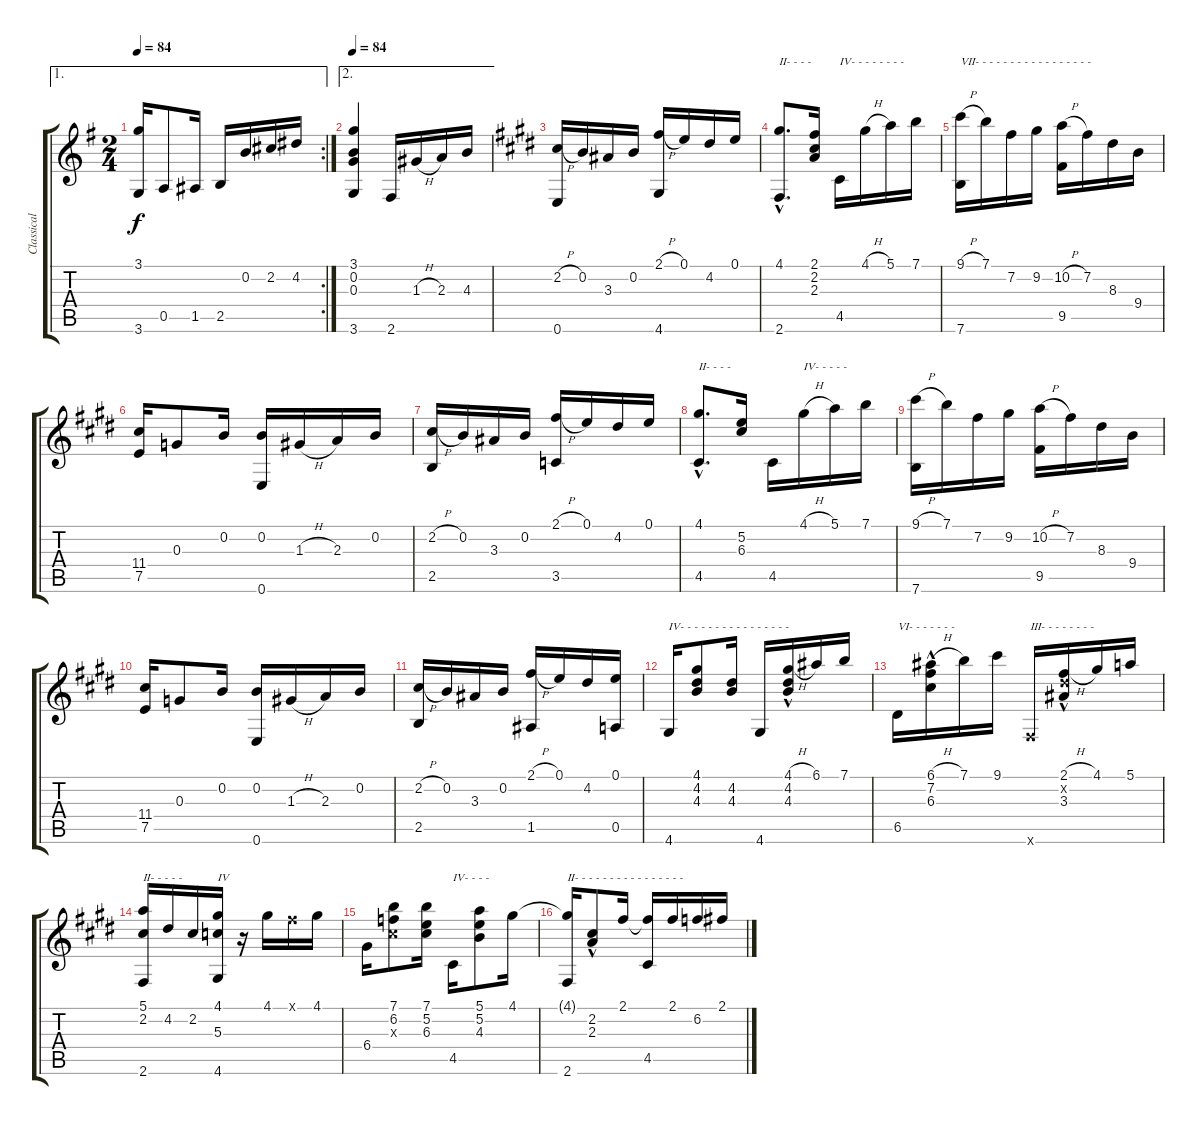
\track ("Classical guitar" "Classical ") {instrument acousticguitarnylon}
\staff {score tabs}
\tuning (E4 B3 G3 D3 A2 E2) {hide}
\ae 1
\rc 2
\ts (2 4)
\tempo 84
\clef g2
\ks eminor
(3.1 3.6).16{dy f} 0.5.8 1.5.16 2.5.16 0.2.16 2.2.16 4.2.16 |
\ae 2
\tempo 84
(3.1 0.2 0.3 3.6).4 2.6.16 1.3{h}.16 2.3.16 4.3.16 |
\ks e
(2.2{h} 0.6).16 0.2.16 3.3.16 0.2.16 (2.1{h} 4.6).16 0.1.16 4.2.16 0.1.16 |
(4.1{hac} 2.6{hac}).8{d txt "II- - - -"} (2.1 2.2 2.3).16 4.5.16{txt "IV- - - - - - - -"} 4.1{h}.16 5.1.16 7.1.16 |
(9.1{h} 7.6).16{txt "VII- - - - - - - - - - - - - - - - -"} 7.1.16 7.2.16 9.2.16 (10.2{h} 9.5).16 7.2.16 8.3.16 9.4.16 |
(11.4 7.5).16 0.3.8 0.2.16 (0.2 0.6).16 1.3{h}.16 2.3.16 0.2.16 |
(2.2{h} 2.5).16 0.2.16 3.3.16 0.2.16 (2.1{h} 3.5).16 0.1.16 4.2.16 0.1.16 |
(4.1{hac} 4.5).8{d txt "II- - - -"} (5.2 6.3).16 4.5.16 4.1{h}.16{txt "IV- - - - -"} 5.1.16 7.1.16 |
(9.1{h} 7.6).16 7.1.16 7.2.16 9.2.16 (10.2{h} 9.5).16 7.2.16 8.3.16 9.4.16 |
(11.4 7.5).16 0.3.8 0.2.16 (0.2 0.6).16 1.3{h}.16 2.3.16 0.2.16 |
(2.2{h} 2.5).16 0.2.16 3.3.16 0.2.16 (2.1{h} 1.5).16 0.1.16 4.2.16 (0.1 0.5).16 |
4.6.16{txt "IV- - - - - - - - - - - - - - - -"} (4.1 4.2 4.3).8 (4.2 4.3).16 4.6.16 (4.1{h} 4.2{hac} 4.3{hac}).16 6.1.16 7.1.16 |
6.5.16{txt "VI- - - - - - -"} (6.1{h} 7.2{hac} 6.3{hac}).16 7.1.16 9.1.16 2.6{x}.16{txt "III- - - - - - - -"} (2.1{h} 4.2{hac x} 3.3{hac}).16 4.1.16 5.1.16 |
(5.1 2.2 2.6).16{txt "II- - - - -"} 4.2.16 2.2.16 (4.1 5.3 4.6).16{txt "IV"} r.16 4.1.16 2.1{x}.16 4.1.16 |
6.4.16 (7.1 6.2 6.3{x}).8 (7.1 5.2 6.3).16 4.5.16{txt "IV- - - -"} (5.1 5.2 4.3).8 4.1.16 |
(4.1{t} 2.6).16{txt "II- - - - - - - - - - - - - - - -"} (2.2{hac} 2.3{hac}).8 2.1.16 (2.1{t} 4.5).16 2.1.16 6.2.16 2.1.16
